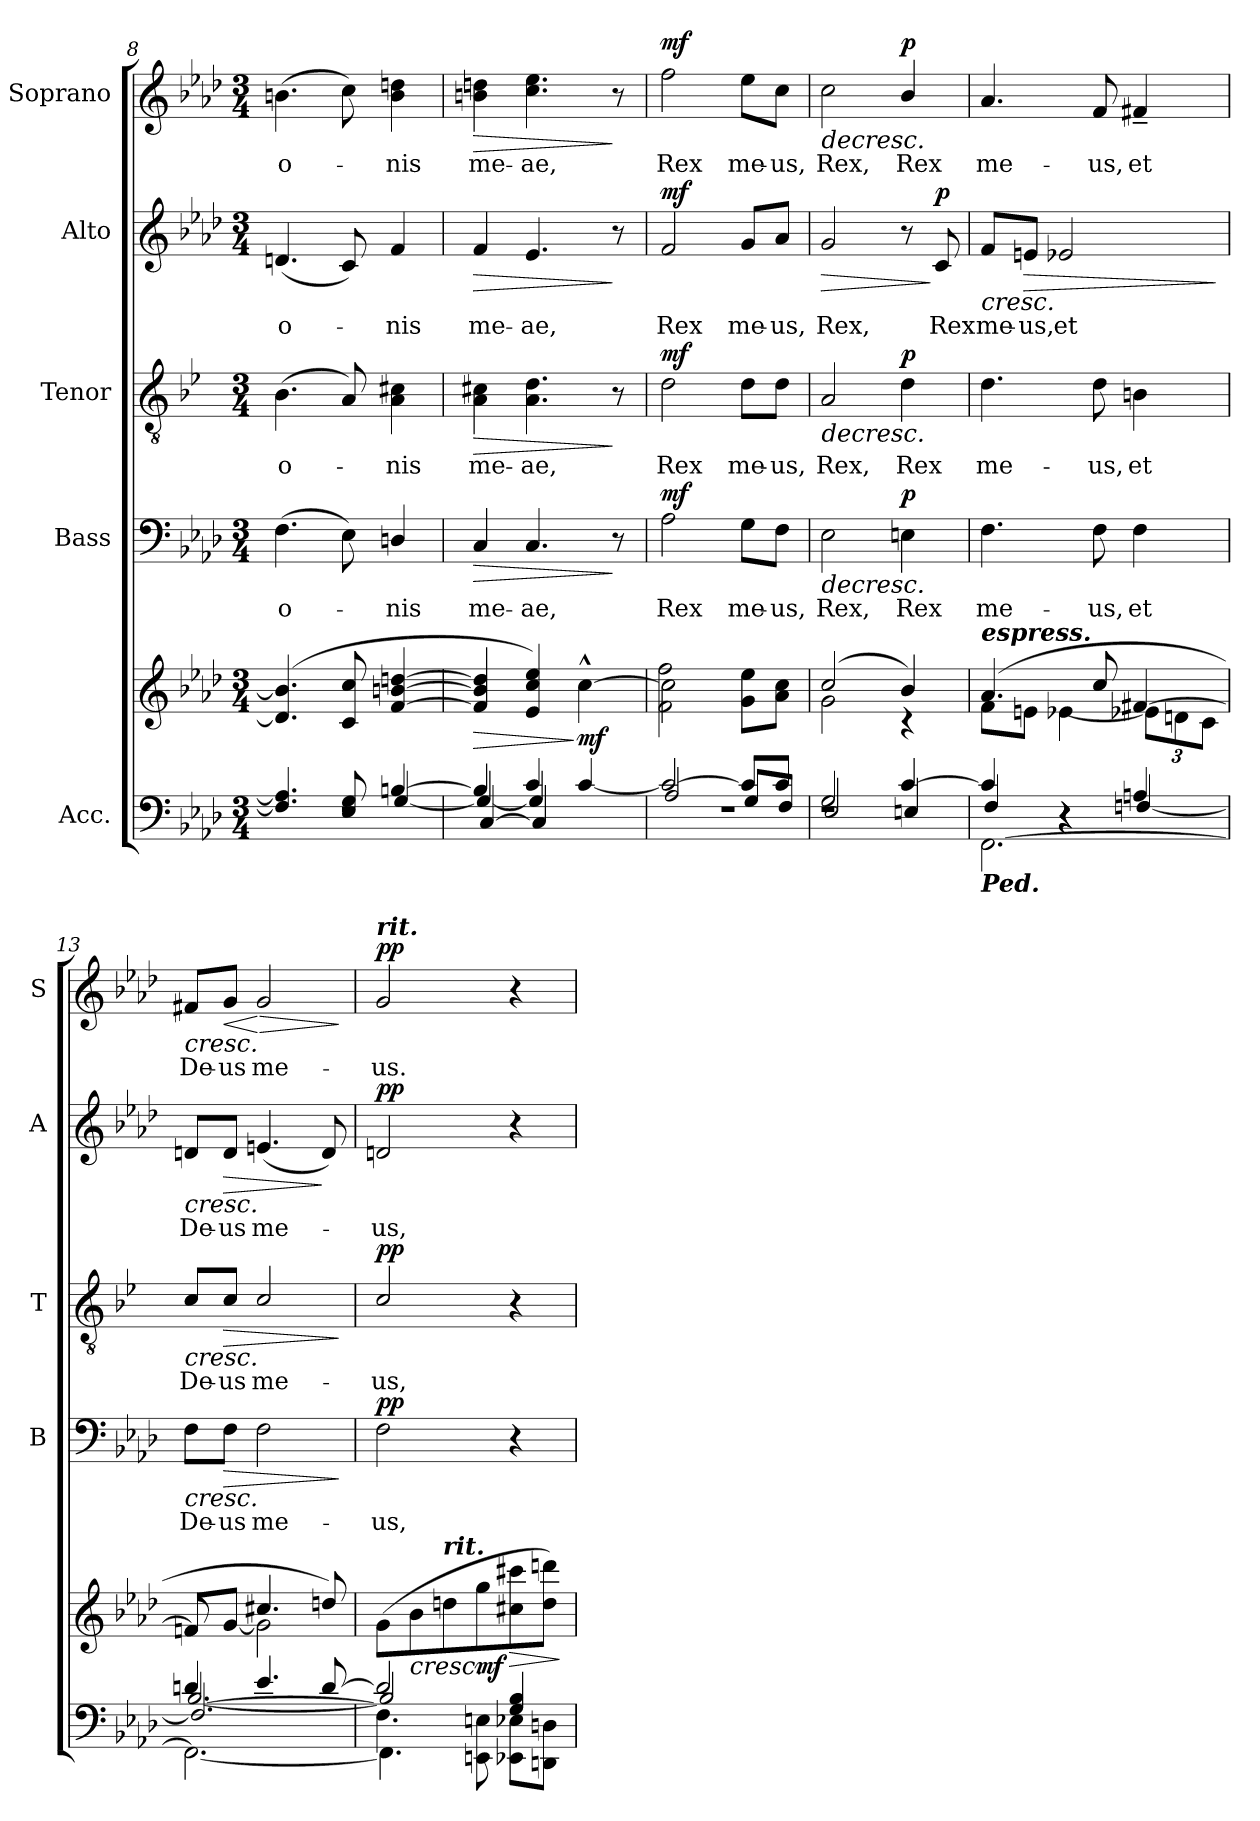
**kern	**kern	**dynam	**kern	**text	**dynam	**kern	**text	**dynam	**kern	**text	**dynam	**kern	**text	**dynam
*part5	*part5	*part5	*part4	*part4	*part4	*part3	*part3	*part3	*part2	*part2	*part2	*part1	*part1	*part1
*staff6	*staff5	*staff5/6	*staff4	*staff4	*staff4	*staff3	*staff3	*staff3	*staff2	*staff2	*staff2	*staff1	*staff1	*staff1
*I"Acc.	*	*	*I"Bass	*	*	*I"Tenor	*	*	*I"Alto	*	*	*I"Soprano	*	*
*	*	*	*I'B	*	*	*I'T	*	*	*I'A	*	*	*I'S	*	*
!!LO:LB:g=z
*clefF4	*clefG2	*	*clefF4	*	*	*clefGv2	*	*	*clefG2	*	*	*clefG2	*	*
*	*	*	*	*	*	*ITrd1c2	*	*	*	*	*	*	*	*
*k[b-e-a-d-]	*k[b-e-a-d-]	*	*k[b-e-a-d-]	*	*	*k[b-e-a-d-]	*	*	*k[b-e-a-d-]	*	*	*k[b-e-a-d-]	*	*
*A-:	*A-:	*	*A-:	*	*	*A-:	*	*	*A-:	*	*	*A-:	*	*
*M3/4	*M3/4	*	*M3/4	*	*	*M3/4	*	*	*M3/4	*	*	*M3/4	*	*
=8	=8	=8	=8	=8	=8	=8	=8	=8	=8	=8	=8	=8	=8	=8
*^	*^	*	*	*	*	*	*	*	*	*	*	*	*	*
*	*^	*	*^	*	*	*	*	*	*	*	*	*	*	*	*	*
!	!	!LO:N:vis=1	!	!LO:N:vis=1	!LO:N:vis=1	!	!	!LO:LY:b	!	!	!LO:LY:b	!	!	!LO:LY:b	!	!	!LO:LY:b	!
4.F/] 4.A-/]	2ryy	2.r	(>4.d/] 4.b/]	2.ryy	2.ryy	.	(>4.F	-o-	.	(<4.A-	-o-	.	(<4.dn	-o-	.	(>4.bn	-o-	.
8E-/ 8G/	.	.	8c/ 8cc/	.	.	.	8E-)	.	.	8G)	.	.	8c)	.	.	8cc)	.	.
!	!	!	!	!	!	!	!	!LO:LY:b	!	!	!LO:LY:b	!	!	!LO:LY:b	!	!	!LO:LY:b	!
[4Bn/	[4G/	.	[4f/ [4b/ [4ddn/	.	.	.	4Dn/	nis	.	4G 4Bn	nis	.	4f	nis	.	4b 4ddn	nis	.
=9	=9	=9	=9	=9	=9	=9	=9	=9	=9	=9	=9	=9	=9	=9	=9	=9	=9	=9
!	!	!	!	!	!LO:N:vis=1	!LO:HP:b	!	!LO:LY:b	!LO:HP:b	!	!LO:LY:b	!LO:HP:b	!	!LO:LY:b	!LO:HP:b	!	!LO:LY:b	!LO:HP:b
4B/]	4G/_	[4C/	4f/] 4b/] 4dd/]	2ryy	2.ryy	>	4C	me-	>	4G 4Bn	me-	>	4f	me-	>	4bn 4ddn	me-	>
!	!	!	!	!	!	!	!	!LO:LY:b	!	!	!LO:LY:b	!	!	!LO:LY:b	!	!	!LO:LY:b	!
4c/	4G/]	4C/]	4e-/ 4cc/ 4ee-/)	.	.	.	4.C	-ae,	.	4.G 4.c	-ae,	.	4.e-	-ae,	.	4.cc 4.ee-	-ae,	.
!	!	!	!	!	!	!LO:DY:n=1:b	!	!	!	!	!	!	!	!	!	!	!	!
[4c/	4ryy	4ryy	[4cc^^\	4ryy	.	] mf	.	.	.	.	.	.	.	.	.	.	.	.
.	.	.	.	.	.	.	8r	.	]	8r	.	]	8r	.	]	8r	.	]
=10	=10	=10	=10	=10	=10	=10	=10	=10	=10	=10	=10	=10	=10	=10	=10	=10	=10	=10
!	!	!LO:N:vis=1	!	!	!LO:N:vis=1	!	!	!LO:LY:b	!LO:DY:b	!	!LO:LY:b	!LO:DY:b	!	!LO:LY:b	!LO:DY:b	!	!LO:LY:b	!LO:DY:b
2c/_	2A-/	2.r	2cc\]	2f\ 2ff\	2.ryy	.	2A-	Rex	mf	2c	Rex	mf	2f	Rex	mf	2ff	Rex	mf
!	!	!	!	!	!	!	!	!LO:LY:b	!	!	!LO:LY:b	!	!	!LO:LY:b	!	!	!LO:LY:b	!
8c/L]	8G/L	.	8g\ 8ee-\L	4ryy	.	.	8G\L	me-	.	8c\L	me-	.	8g/L	me-	.	8ee-\L	me-	.
!	!	!	!	!	!	!	!	!LO:LY:b	!	!	!LO:LY:b	!	!	!LO:LY:b	!	!	!LO:LY:b	!
8c/J	8F/J	.	8a-\ 8cc\J	.	.	.	8F\J	-us,	.	8c\J	-us,	.	8a-/J	-us,	.	8cc\J	-us,	.
=11	=11	=11	=11	=11	=11	=11	=11	=11	=11	=11	=11	=11	=11	=11	=11	=11	=11	=11
!	!	!LO:N:vis=1	!	!	!LO:N:vis=1	!LO:HP:b	!	!LO:LY:b	!LO:HP:b	!	!LO:LY:b	!LO:HP:b	!	!LO:LY:b	!LO:HP:b	!	!LO:LY:b	!LO:HP:b
2G/	2E-/	2.r	(>2cc/	2g\	2.ryy	>	2E-	Rex,	>	2G	Rex,	>	2g	Rex,	>	2cc	Rex,	>
!	!	!	!	!	!	!	!	!LO:LY:b	!LO:DY:b	!	!LO:LY:b	!LO:DY:b	!	!	!	!	!LO:LY:b	!LO:DY:b
[4c/	4En/	.	4b-/)	4r	.	.	4En	Rex	p	4c	Rex	p	8r	.	.	4b-/	Rex	p
!	!	!	!	!	!	!	!	!	!	!	!	!	!	!LO:LY:b	!LO:DY:n=1:b	!	!	!
.	.	.	.	.	.	.	.	.	.	.	.	.	8c	Rex	] p	.	.	.
*v	*v	*v	*	*	*	*	*	*	*	*	*	*	*	*	*	*	*	*
*	*v	*v	*v	*	*	*	*	*	*	*	*	*	*	*	*	*
.	.	]	.	.	]	.	.	]	.	.	.	.	.	]
=12	=12	=12	=12	=12	=12	=12	=12	=12	=12	=12	=12	=12	=12	=12
*^	*^	*	*	*	*	*	*	*	*	*	*	*	*	*
*	*^	*	*^	*	*	*	*	*	*	*	*	*	*	*	*	*
!	!	!	!LO:TX:a:Bi:t=espress.	!	!	!	!	!	!	!	!	!	!	!	!	!	!	!
!LO:TX:b:Bi:t=Ped.	!	!	!	!	!	!	!	!	!	!	!	!	!	!	!	!	!	!
!	!	!	!	!	!LO:N:vis=1	!	!	!LO:LY:b	!	!	!LO:LY:b	!	!	!LO:LY:b	!LO:HP:b	!	!LO:LY:b	!
4c/]	4F/	[2.FF\	(>4.a-/	8f\L	2.ryy	.	4.F	me-	.	4.c	me-	.	8f/L	me-	<	4.a-	me-	.
!	!	!	!	!	!	!	!	!	!	!	!	!	!	!LO:LY:b	!LO:HP:b	!	!	!
.	.	.	.	8en\J	.	.	.	.	.	.	.	.	8en/J	-us,	>	.	.	.
!	!	!	!	!	!	!	!	!	!	!	!	!	!	!LO:LY:b	!	!	!	!
4r	4r	.	.	[4e-X\	.	.	.	.	.	.	.	.	2e-X	et	[	.	.	.
!	!	!	!	!	!	!	!	!LO:LY:b	!	!	!LO:LY:b	!	!	!	!	!	!LO:LY:b	!
.	.	.	8cc/	.	.	.	8F	-us,	.	8c	-us,	.	.	.	.	8f	-us,	.
!	!	!	!	!	!	!	!	!LO:LY:b	!	!	!LO:LY:b	!	!	!	!	!	!LO:LY:b	!
4An/	[4Fn/	.	[4f#X/	12e-X\L]	.	.	4F	et	.	4An	et	.	.	.	.	4f#X~	et	.
.	.	.	.	12dn\	.	.	.	.	.	.	.	.	.	.	.	.	.	.
.	.	.	.	12c\J	.	.	.	.	.	.	.	.	.	.	.	.	.	.
*v	*v	*v	*	*	*	*	*	*	*	*	*	*	*	*	*	*	*	*
*	*v	*v	*v	*	*	*	*	*	*	*	*	*	*	*	*	*
.	.	.	.	.	.	.	.	.	.	.	]	.	.	.
=13	=13	=13	=13	=13	=13	=13	=13	=13	=13	=13	=13	=13	=13	=13
*^	*^	*	*	*	*	*	*	*	*	*	*	*	*	*
*	*^	*	*	*	*	*	*	*	*	*	*	*	*	*	*	*
*	*	*^	*	*	*	*	*	*	*	*	*	*	*	*	*	*	*
!	!	!	!	!	!	!	!	!LO:LY:b	!LO:HP:b	!	!LO:LY:b	!LO:HP:b	!	!LO:LY:b	!LO:HP:b	!	!LO:LY:b	!LO:HP:b
4dn/	[2.B-/	2.F/_	2.FF\_	8f#]	8f/L	.	8F\L	De-	<	8B-/L	De-	<	8dn/L	De-	<	8f#X/L	De-	<
!	!	!	!	!	!	!	!	!LO:LY:b	!LO:HP:b	!	!LO:LY:b	!LO:HP:b	!	!LO:LY:b	!LO:HP:b	!	!LO:LY:b	!LO:HP:b
.	.	.	.	8ryy	[8g/J	.	8F\J	-us	>	8B-/J	-us	>	8d/J	-us	>	8g/J	-us	<
!	!	!	!	!	!	!	!	!LO:LY:b	!	!	!LO:LY:b	!	!	!LO:LY:b	!	!	!LO:LY:b	!LO:HP:n=1:b
!	!	!	!	!	!	!	!	!	!	!	!	!	!	!	!	!	!	!LO:HP:n=1:b
4.e-/	.	.	.	4.cc#X/	2g\]	.	2F	me-	[	2B-/	me-	[	(<4.en	me-	[	2g	me-	[ > >
[8d/	.	.	.	8ddn/)	.	.	.	.	.	.	.	.	8d)	.	]	.	.	.
*v	*v	*v	*v	*	*	*	*	*	*	*	*	*	*	*	*	*	*	*
*	*v	*v	*	*	*	*	*	*	*	*	*	*	*	*	*
.	.	.	.	.	]	.	.	]	.	.	.	.	.	[ ]
=14	=14	=14	=14	=14	=14	=14	=14	=14	=14	=14	=14	=14	=14	=14
*^	*	*	*	*	*	*	*	*	*	*	*	*	*	*
*	*^	*	*	*	*	*	*	*	*	*	*	*	*	*	*
*	*	*^	*	*	*	*	*	*	*	*	*	*	*	*	*	*
!	!	!	!	!	!	!	!	!	!	!	!	!	!	!	!LO:TX:a:Bi:t=rit.	!	!
!	!	!	!	!	!	!	!LO:LY:b	!LO:DY:b	!	!LO:LY:b	!LO:DY:b	!	!LO:LY:b	!LO:DY:b	!	!LO:LY:b	!LO:DY:b
2d/]	2B-/]	4.F\]	4.FF\]	(>8g\L	.	2F	us,	pp	2B-/	us,	pp	2dn	us,	pp	2g	us.	pp
!	!	!	!	!	!LO:HP:b	!	!	!	!	!	!	!	!	!	!	!	!
.	.	.	.	8b-\	<	.	.	.	.	.	.	.	.	.	.	.	.
!	!	!	!	!LO:TX:a:Bi:t=rit.	!	!	!	!	!	!	!	!	!	!	!	!	!
.	.	.	.	8ddn\	.	.	.	.	.	.	.	.	.	.	.	.	.
!	!	!	!	!	!LO:DY:b	!	!	!	!	!	!	!	!	!	!	!	!
.	.	8EEn\ 8En\	4.ryy	8gg\	mf	.	.	.	.	.	.	.	.	.	.	.	.
!	!	!	!	!	!LO:HP:n=1:b	!	!	!	!	!	!	!	!	!	!	!	!
4ryy	4G/ 4B-/	8EE-X\ 8E-X\L	.	8cc#X\ 8ccc#X\	[ >	4r	.	.	4r	.	.	4r	.	.	4r	.	]
.	.	8DDn\ 8Dn\J	.	8dd\ 8dddn\J)	.	.	.	.	.	.	.	.	.	.	.	.	.
*v	*v	*v	*v	*	*	*	*	*	*	*	*	*	*	*	*	*	*
.	.	]	.	.	.	.	.	.	.	.	.	.	.	.
=	=	=	=	=	=	=	=	=	=	=	=	=	=	=
*-	*-	*-	*-	*-	*-	*-	*-	*-	*-	*-	*-	*-	*-	*-
